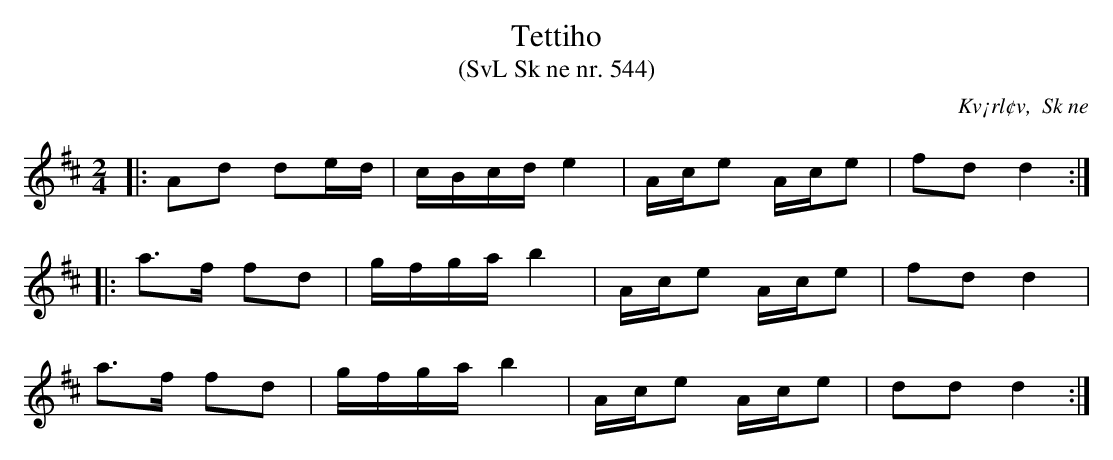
X:1
T:Tettiho
T:(SvL Sk ne nr. 544)
O:Kv¡rl¢v,  Sk ne
M:2/4
L:1/8
K:D
|: Ad de/d/ | c/B/c/d/ e2 | A/c/e A/c/e | fd d2 :|
|:a>f fd | g/f/g/a/ b2 | A/c/e A/c/e | fd d2 |
a>f fd | g/f/g/a/ b2 | A/c/e A/c/e | dd d2 :|
